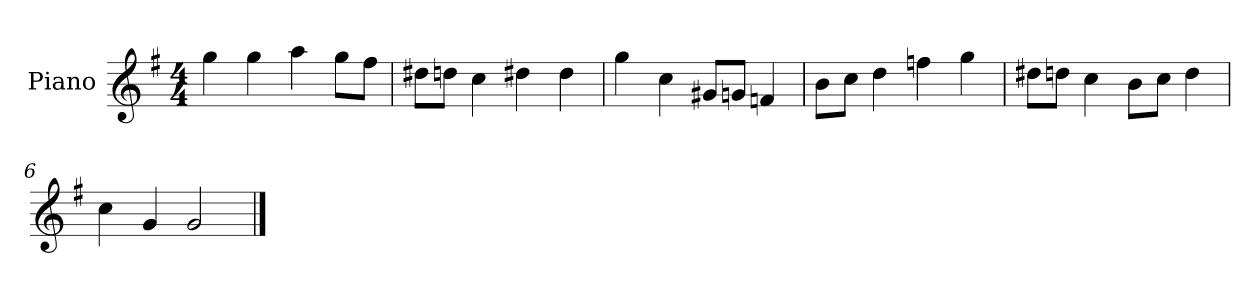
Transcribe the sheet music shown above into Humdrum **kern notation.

**kern
*part1
*staff1
*I"Piano
*I'P-no
*clefG2
*k[f#]
*M4/4
*MM90
=1
4gg\
4gg\
4aa\
8gg\L
8ff#\J
=2
8dd#X\L
8ddn\J
4cc\
4dd#X\
4dd#\
=3
4gg\
4cc\
8g#X/L
8gn/J
4fn/
=4
8b\L
8cc\J
4dd\
4ffn\
4gg\
=5
8dd#X\L
8ddn\J
4cc\
8b\L
8cc\J
4dd\
=6
4cc\
4g/
2g/
==
*-
